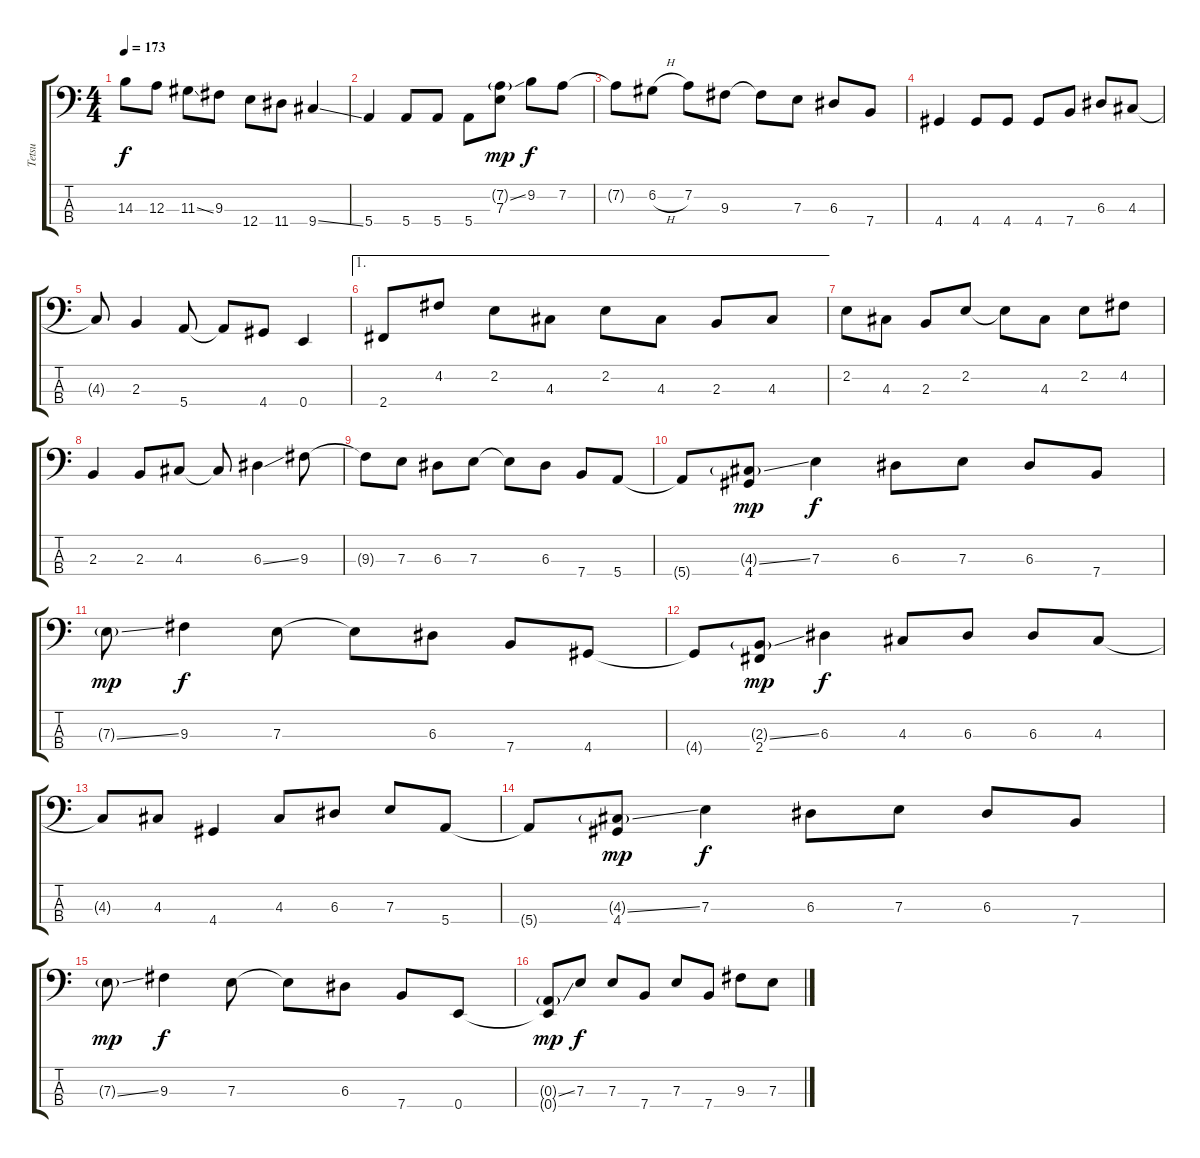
\track ("Tetsu" "Tetsu") {instrument electricbasspick}
\staff {score tabs}
\tuning (G2 D2 A1 E1) {hide}
\ts (4 4)
\tempo 173
\clef f4
\ks c
14.3.8{dy f} 12.3.8 11.3{ss}.8 9.3.8 12.4.8 11.4.8 9.4{ss}.4 |
5.4.4 5.4.8 5.4.8 5.4.8 (7.2{ss g} 7.3).8{dy mp} 9.2.8{dy f} 7.2.8 |
7.2{t}.8 6.2{h}.8 7.2.8 9.3.8 9.3{t}.8 7.3.8 6.3.8 7.4.8 |
4.4.4 4.4.8 4.4.8 4.4.8 7.4.8 6.3.8 4.3.8 |
4.3{t}.8 2.3.4 5.4.8 5.4{t}.8 4.4.8 0.4.4 |
\ae 1
2.4.8 4.2.8 2.2.8 4.3.8 2.2.8 4.3.8 2.3.8 4.3.8 |
2.2.8 4.3.8 2.3.8 2.2.8 2.2{t}.8 4.3.8 2.2.8 4.2.8 |
2.3.4 2.3.8 4.3.8 4.3{t}.8 6.3{ss}.4 9.3.8 |
9.3{t}.8 7.3.8 6.3.8 7.3.8 7.3{t}.8 6.3.8 7.4.8 5.4.8 |
5.4{t}.8 (4.3{ss g} 4.4).8{dy mp} 7.3.4{dy f} 6.3.8 7.3.8 6.3.8 7.4.8 |
7.3{ss g}.8{dy mp} 9.3.4{dy f} 7.3.8 7.3{t}.8 6.3.8 7.4.8 4.4.8 |
4.4{t}.8 (2.3{ss g} 2.4).8{dy mp} 6.3.4{dy f} 4.3.8 6.3.8 6.3.8 4.3.8 |
4.3{t}.8 4.3.8 4.4.4 4.3.8 6.3.8 7.3.8 5.4.8 |
5.4{t}.8 (4.3{ss g} 4.4).8{dy mp} 7.3.4{dy f} 6.3.8 7.3.8 6.3.8 7.4.8 |
7.3{ss g}.8{dy mp} 9.3.4{dy f} 7.3.8 7.3{t}.8 6.3.8 7.4.8 0.4.8 |
(0.3{ss g} 0.4{t}).8{dy mp} 7.3.8{dy f} 7.3.8 7.4.8 7.3.8 7.4.8 9.3.8 7.3.8
